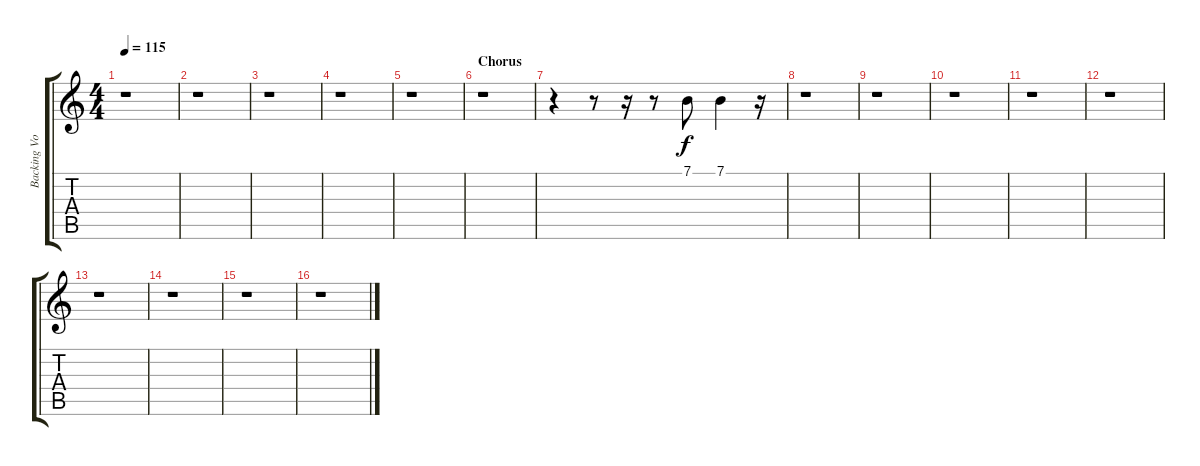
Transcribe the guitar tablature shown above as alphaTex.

\track ("Backing Vocals" "Backing Vo") {instrument voiceoohs}
\staff {score tabs}
\tuning (E4 B3 G3 D3 A2 E2) {hide}
\ts (4 4)
\tempo 115
\clef g2
\ks c
r.1{dy f} |
r.1 |
r.1 |
r.1 |
r.1 |
\section ("" "Chorus")
r.1 |
r.4 r.8 r.16 r.8 7.1.8 7.1.4 r.16 |
r.1 |
r.1 |
r.1 |
r.1 |
r.1 |
r.1 |
r.1 |
r.1 |
r.1
